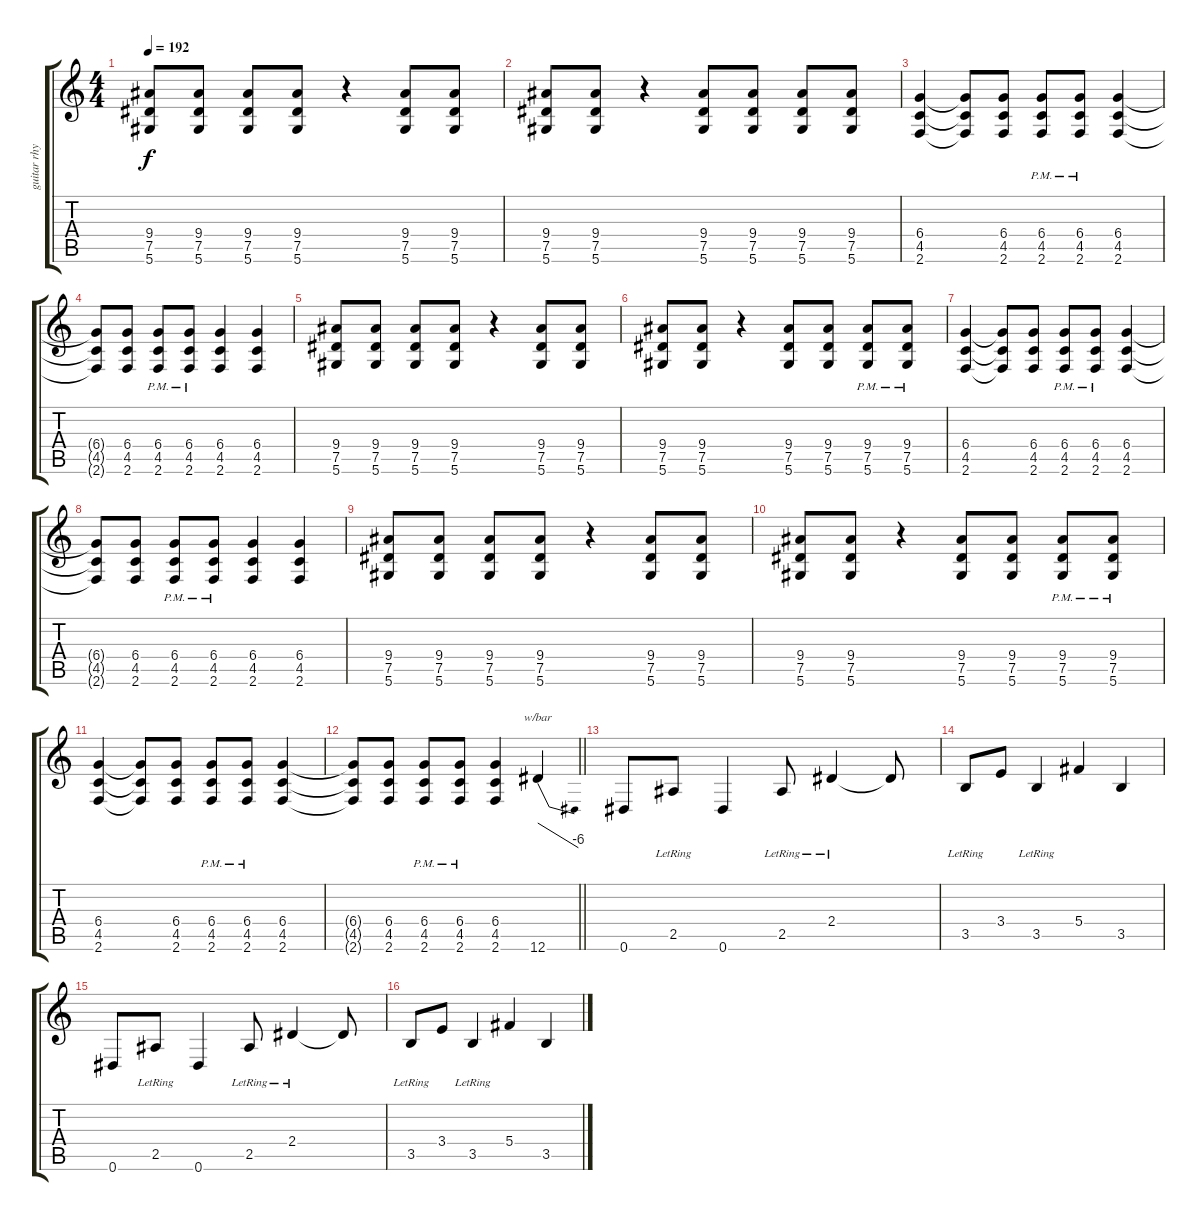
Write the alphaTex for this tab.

\track ("guitar rhythm 2" "guitar rhy") {instrument overdrivenguitar}
\staff {score tabs}
\tuning (Eb4 Bb3 Gb3 Db3 Ab2 Eb2) {hide}
\ts (4 4)
\tempo 192
\clef g2
\ks c
(9.4 7.5 5.6).8{dy f} (9.4 7.5 5.6).8 (9.4 7.5 5.6).8 (9.4 7.5 5.6).8 r.4 (9.4 7.5 5.6).8 (9.4 7.5 5.6).8 |
(9.4 7.5 5.6).8 (9.4 7.5 5.6).8 r.4 (9.4 7.5 5.6).8 (9.4 7.5 5.6).8 (9.4 7.5 5.6).8 (9.4 7.5 5.6).8 |
(6.4 4.5 2.6).4 (6.4{t} 4.5{t} 2.6{t}).8 (6.4 4.5 2.6).8 (6.4{pm} 4.5{pm} 2.6{pm}).8 (6.4{pm} 4.5{pm} 2.6{pm}).8 (6.4 4.5 2.6).4 |
(6.4{t} 4.5{t} 2.6{t}).8 (6.4 4.5 2.6).8 (6.4{pm} 4.5{pm} 2.6{pm}).8 (6.4{pm} 4.5{pm} 2.6{pm}).8 (6.4 4.5 2.6).4 (6.4 4.5 2.6).4 |
(9.4 7.5 5.6).8 (9.4 7.5 5.6).8 (9.4 7.5 5.6).8 (9.4 7.5 5.6).8 r.4 (9.4 7.5 5.6).8 (9.4 7.5 5.6).8 |
(9.4 7.5 5.6).8 (9.4 7.5 5.6).8 r.4 (9.4 7.5 5.6).8 (9.4 7.5 5.6).8 (9.4{pm} 7.5{pm} 5.6{pm}).8 (9.4{pm} 7.5{pm} 5.6{pm}).8 |
(6.4 4.5 2.6).4 (6.4{t} 4.5{t} 2.6{t}).8 (6.4 4.5 2.6).8 (6.4{pm} 4.5{pm} 2.6{pm}).8 (6.4{pm} 4.5{pm} 2.6{pm}).8 (6.4 4.5 2.6).4 |
(6.4{t} 4.5{t} 2.6{t}).8 (6.4 4.5 2.6).8 (6.4{pm} 4.5{pm} 2.6{pm}).8 (6.4{pm} 4.5{pm} 2.6{pm}).8 (6.4 4.5 2.6).4 (6.4 4.5 2.6).4 |
(9.4 7.5 5.6).8 (9.4 7.5 5.6).8 (9.4 7.5 5.6).8 (9.4 7.5 5.6).8 r.4 (9.4 7.5 5.6).8 (9.4 7.5 5.6).8 |
(9.4 7.5 5.6).8 (9.4 7.5 5.6).8 r.4 (9.4 7.5 5.6).8 (9.4 7.5 5.6).8 (9.4{pm} 7.5{pm} 5.6{pm}).8 (9.4{pm} 7.5{pm} 5.6{pm}).8 |
(6.4 4.5 2.6).4 (6.4{t} 4.5{t} 2.6{t}).8 (6.4 4.5 2.6).8 (6.4{pm} 4.5{pm} 2.6{pm}).8 (6.4{pm} 4.5{pm} 2.6{pm}).8 (6.4 4.5 2.6).4 |
\barLineRight lightlight
(6.4{t} 4.5{t} 2.6{t}).8 (6.4 4.5 2.6).8 (6.4{pm} 4.5{pm} 2.6{pm}).8 (6.4{pm} 4.5{pm} 2.6{pm}).8 (6.4 4.5 2.6).4 12.6.4{tbe (dive default 0 0 60 -24)} |
0.6.8 2.5{lr}.8 0.6.4 2.5{lr}.8 2.4{lr}.4 2.4{t}.8 |
3.5{lr}.8 3.4.8 3.5{lr}.4 5.4.4 3.5.4 |
0.6.8 2.5{lr}.8 0.6.4 2.5{lr}.8 2.4{lr}.4 2.4{t}.8 |
3.5{lr}.8 3.4.8 3.5{lr}.4 5.4.4 3.5.4
